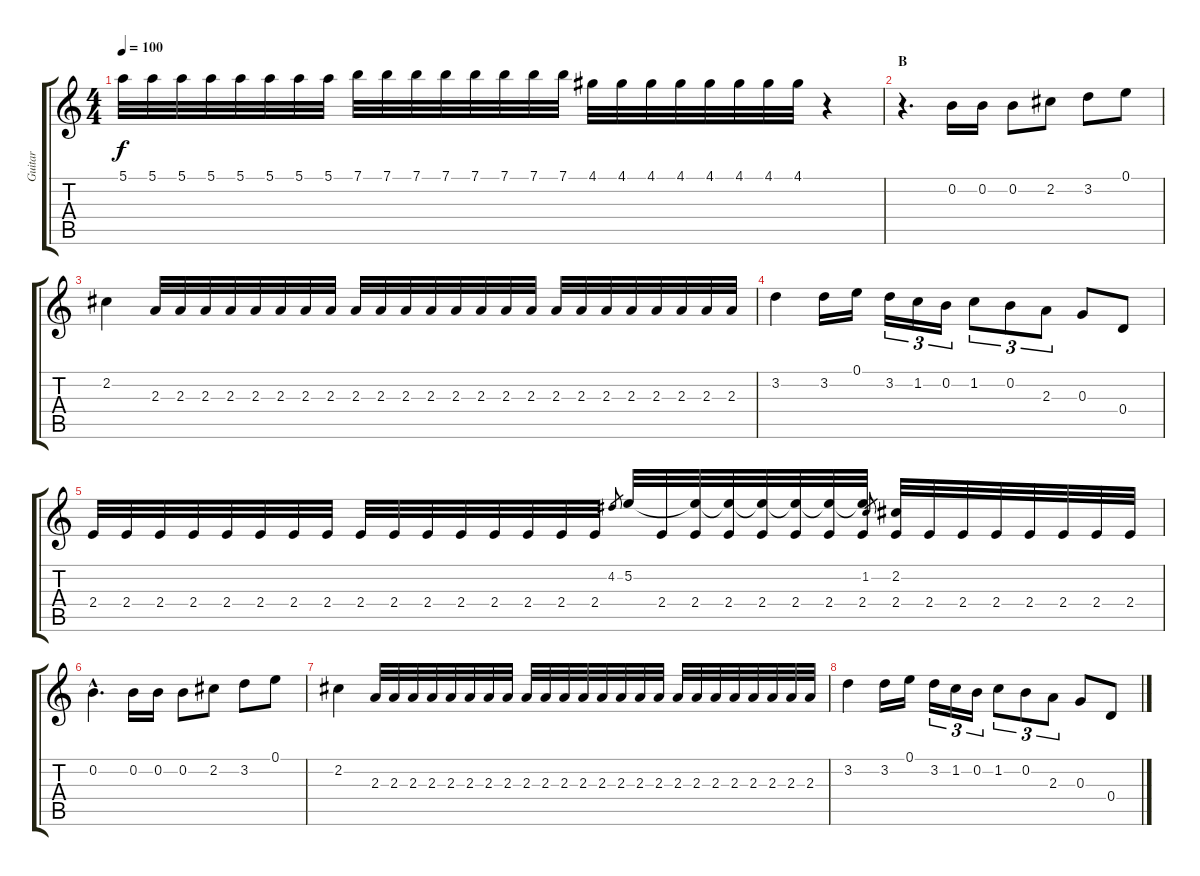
\track ("Guitar" "Guitar") {instrument electricguitarclean}
\staff {score tabs}
\tuning (E4 B3 G3 D3 A2 E2) {hide}
\ts (4 4)
\tempo 100
\clef g2
\ks c
5.1.32{dy f} 5.1.32 5.1.32 5.1.32 5.1.32 5.1.32 5.1.32 5.1.32 7.1.32 7.1.32 7.1.32 7.1.32 7.1.32 7.1.32 7.1.32 7.1.32 4.1.32 4.1.32 4.1.32 4.1.32 4.1.32 4.1.32 4.1.32 4.1.32 r.4 |
\section ("" "B")
r.4{d} 0.2.16 0.2.16 0.2.8 2.2.8 3.2.8 0.1.8 |
2.2.4 2.3.32 2.3.32 2.3.32 2.3.32 2.3.32 2.3.32 2.3.32 2.3.32 2.3.32 2.3.32 2.3.32 2.3.32 2.3.32 2.3.32 2.3.32 2.3.32 2.3.32 2.3.32 2.3.32 2.3.32 2.3.32 2.3.32 2.3.32 2.3.32 |
3.2.4 3.2.16 0.1.16 3.2.16{tu (3 2)} 1.2.16{tu (3 2)} 0.2.16{tu (3 2)} 1.2.8{tu (3 2)} 0.2.8{tu (3 2)} 2.3.8{tu (3 2)} 0.3.8 0.4.8 |
2.4.32 2.4.32 2.4.32 2.4.32 2.4.32 2.4.32 2.4.32 2.4.32 2.4.32 2.4.32 2.4.32 2.4.32 2.4.32 2.4.32 2.4.32 2.4.32 4.2.8{gr} 5.2.32 2.4.32 (5.2{t} 2.4).32 (5.2{t} 2.4).32 (5.2{t} 2.4).32 (5.2{t} 2.4).32 (5.2{t} 2.4).32 (5.2{t} 2.4).32 1.2.8{gr} (2.2 2.4).32 2.4.32 2.4.32 2.4.32 2.4.32 2.4.32 2.4.32 2.4.32 |
0.2{hac}.4{d} 0.2.16 0.2.16 0.2.8 2.2.8 3.2.8 0.1.8 |
2.2.4 2.3.32 2.3.32 2.3.32 2.3.32 2.3.32 2.3.32 2.3.32 2.3.32 2.3.32 2.3.32 2.3.32 2.3.32 2.3.32 2.3.32 2.3.32 2.3.32 2.3.32 2.3.32 2.3.32 2.3.32 2.3.32 2.3.32 2.3.32 2.3.32 |
3.2.4 3.2.16 0.1.16 3.2.16{tu (3 2)} 1.2.16{tu (3 2)} 0.2.16{tu (3 2)} 1.2.8{tu (3 2)} 0.2.8{tu (3 2)} 2.3.8{tu (3 2)} 0.3.8 0.4.8
